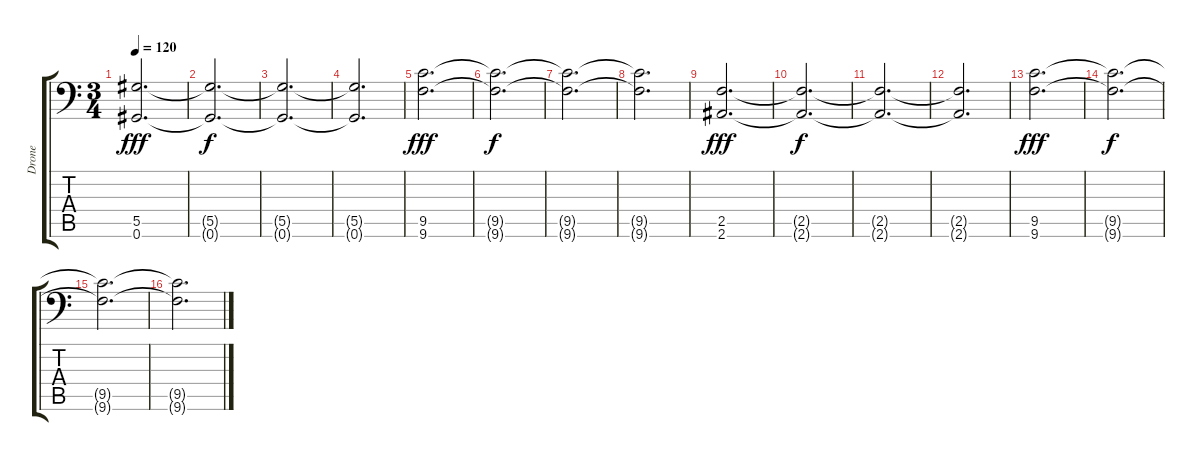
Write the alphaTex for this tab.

\track ("Drone" "Drone") {instrument distortionguitar}
\staff {score tabs}
\tuning (Bb3 F3 Db3 Ab2 Eb2 Ab1) {hide}
\ts (3 4)
\tempo 120
\clef f4
\ks c
(5.5 0.6).2{d dy fff} |
(5.5{t} 0.6{t}).2{d dy f} |
(5.5{t} 0.6{t}).2{d} |
(5.5{t} 0.6{t}).2{d} |
(9.5 9.6).2{d dy fff} |
(9.5{t} 9.6{t}).2{d dy f} |
(9.5{t} 9.6{t}).2{d} |
(9.5{t} 9.6{t}).2{d} |
(2.5 2.6).2{d dy fff} |
(2.5{t} 2.6{t}).2{d dy f} |
(2.5{t} 2.6{t}).2{d} |
(2.5{t} 2.6{t}).2{d} |
(9.5 9.6).2{d dy fff} |
(9.5{t} 9.6{t}).2{d dy f} |
(9.5{t} 9.6{t}).2{d} |
(9.5{t} 9.6{t}).2{d}
